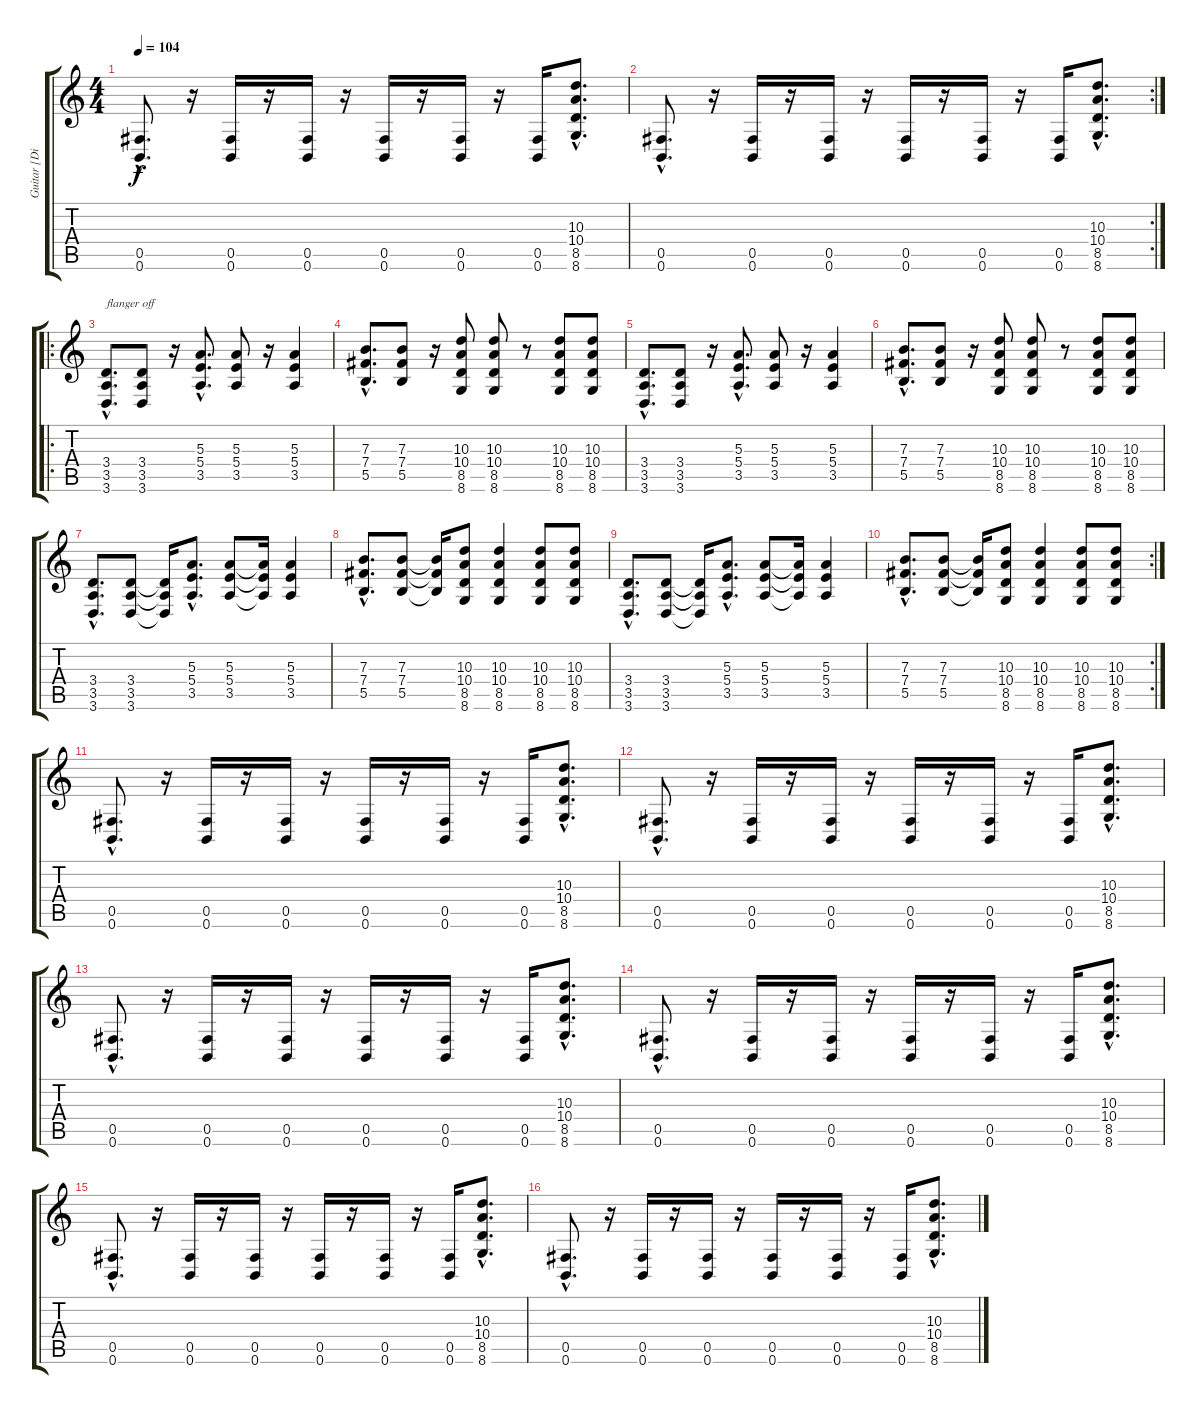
\track ("Guitar [Distortion]" "Guitar [Di") {instrument distortionguitar}
\staff {score tabs}
\tuning (Db4 Ab3 E3 B2 Gb2 B1) {hide}
\ts (4 4)
\tempo 104
\clef g2
\ks c
(0.5{hac} 0.6{hac}).8{d dy f} r.16 (0.5 0.6).16 r.16 (0.5 0.6).16 r.16 (0.5 0.6).16 r.16 (0.5 0.6).16 r.16 (0.5 0.6).16 (10.3{hac} 10.4{hac} 8.5{hac} 8.6{hac}).8{d} |
\rc 2
(0.5{hac} 0.6{hac}).8{d} r.16 (0.5 0.6).16 r.16 (0.5 0.6).16 r.16 (0.5 0.6).16 r.16 (0.5 0.6).16 r.16 (0.5 0.6).16 (10.3{hac} 10.4{hac} 8.5{hac} 8.6{hac}).8{d} |
\ro
(3.4{hac} 3.5{hac} 3.6{hac}).8{d txt "flanger off"} (3.4 3.5 3.6).8 r.16 (5.3{hac} 5.4{hac} 3.5{hac}).8{d} (5.3 5.4 3.5).8 r.16 (5.3 5.4 3.5).4 |
(7.3{hac} 7.4{hac} 5.5{hac}).8{d} (7.3 7.4 5.5).8 r.16 (10.3 10.4 8.5 8.6).8 (10.3 10.4 8.5 8.6).8 r.8 (10.3 10.4 8.5 8.6).8 (10.3 10.4 8.5 8.6).8 |
(3.4{hac} 3.5{hac} 3.6{hac}).8{d} (3.4 3.5 3.6).8 r.16 (5.3{hac} 5.4{hac} 3.5{hac}).8{d} (5.3 5.4 3.5).8 r.16 (5.3 5.4 3.5).4 |
(7.3{hac} 7.4{hac} 5.5{hac}).8{d} (7.3 7.4 5.5).8 r.16 (10.3 10.4 8.5 8.6).8 (10.3 10.4 8.5 8.6).8 r.8 (10.3 10.4 8.5 8.6).8 (10.3 10.4 8.5 8.6).8 |
(3.4{hac} 3.5{hac} 3.6{hac}).8{d} (3.4 3.5 3.6).8 (3.4{t} 3.5{t} 3.6{t}).16 (5.3{hac} 5.4{hac} 3.5{hac}).8{d} (5.3 5.4 3.5).8 (5.3{t} 5.4{t} 3.5{t}).16 (5.3 5.4 3.5).4 |
(7.3{hac} 7.4{hac} 5.5{hac}).8{d} (7.3 7.4 5.5).8 (7.3{t} 7.4{t} 5.5{t}).16 (10.3 10.4 8.5 8.6).8 (10.3 10.4 8.5 8.6).4 (10.3 10.4 8.5 8.6).8 (10.3 10.4 8.5 8.6).8 |
(3.4{hac} 3.5{hac} 3.6{hac}).8{d} (3.4 3.5 3.6).8 (3.4{t} 3.5{t} 3.6{t}).16 (5.3{hac} 5.4{hac} 3.5{hac}).8{d} (5.3 5.4 3.5).8 (5.3{t} 5.4{t} 3.5{t}).16 (5.3 5.4 3.5).4 |
\rc 2
(7.3{hac} 7.4{hac} 5.5{hac}).8{d} (7.3 7.4 5.5).8 (7.3{t} 7.4{t} 5.5{t}).16 (10.3 10.4 8.5 8.6).8 (10.3 10.4 8.5 8.6).4 (10.3 10.4 8.5 8.6).8 (10.3 10.4 8.5 8.6).8 |
(0.5{hac} 0.6{hac}).8{d} r.16 (0.5 0.6).16 r.16 (0.5 0.6).16 r.16 (0.5 0.6).16 r.16 (0.5 0.6).16 r.16 (0.5 0.6).16 (10.3{hac} 10.4{hac} 8.5{hac} 8.6{hac}).8{d} |
(0.5{hac} 0.6{hac}).8{d} r.16 (0.5 0.6).16 r.16 (0.5 0.6).16 r.16 (0.5 0.6).16 r.16 (0.5 0.6).16 r.16 (0.5 0.6).16 (10.3{hac} 10.4{hac} 8.5{hac} 8.6{hac}).8{d} |
(0.5{hac} 0.6{hac}).8{d} r.16 (0.5 0.6).16 r.16 (0.5 0.6).16 r.16 (0.5 0.6).16 r.16 (0.5 0.6).16 r.16 (0.5 0.6).16 (10.3{hac} 10.4{hac} 8.5{hac} 8.6{hac}).8{d} |
(0.5{hac} 0.6{hac}).8{d} r.16 (0.5 0.6).16 r.16 (0.5 0.6).16 r.16 (0.5 0.6).16 r.16 (0.5 0.6).16 r.16 (0.5 0.6).16 (10.3{hac} 10.4{hac} 8.5{hac} 8.6{hac}).8{d} |
(0.5{hac} 0.6{hac}).8{d} r.16 (0.5 0.6).16 r.16 (0.5 0.6).16 r.16 (0.5 0.6).16 r.16 (0.5 0.6).16 r.16 (0.5 0.6).16 (10.3{hac} 10.4{hac} 8.5{hac} 8.6{hac}).8{d} |
(0.5{hac} 0.6{hac}).8{d} r.16 (0.5 0.6).16 r.16 (0.5 0.6).16 r.16 (0.5 0.6).16 r.16 (0.5 0.6).16 r.16 (0.5 0.6).16 (10.3{hac} 10.4{hac} 8.5{hac} 8.6{hac}).8{d}
